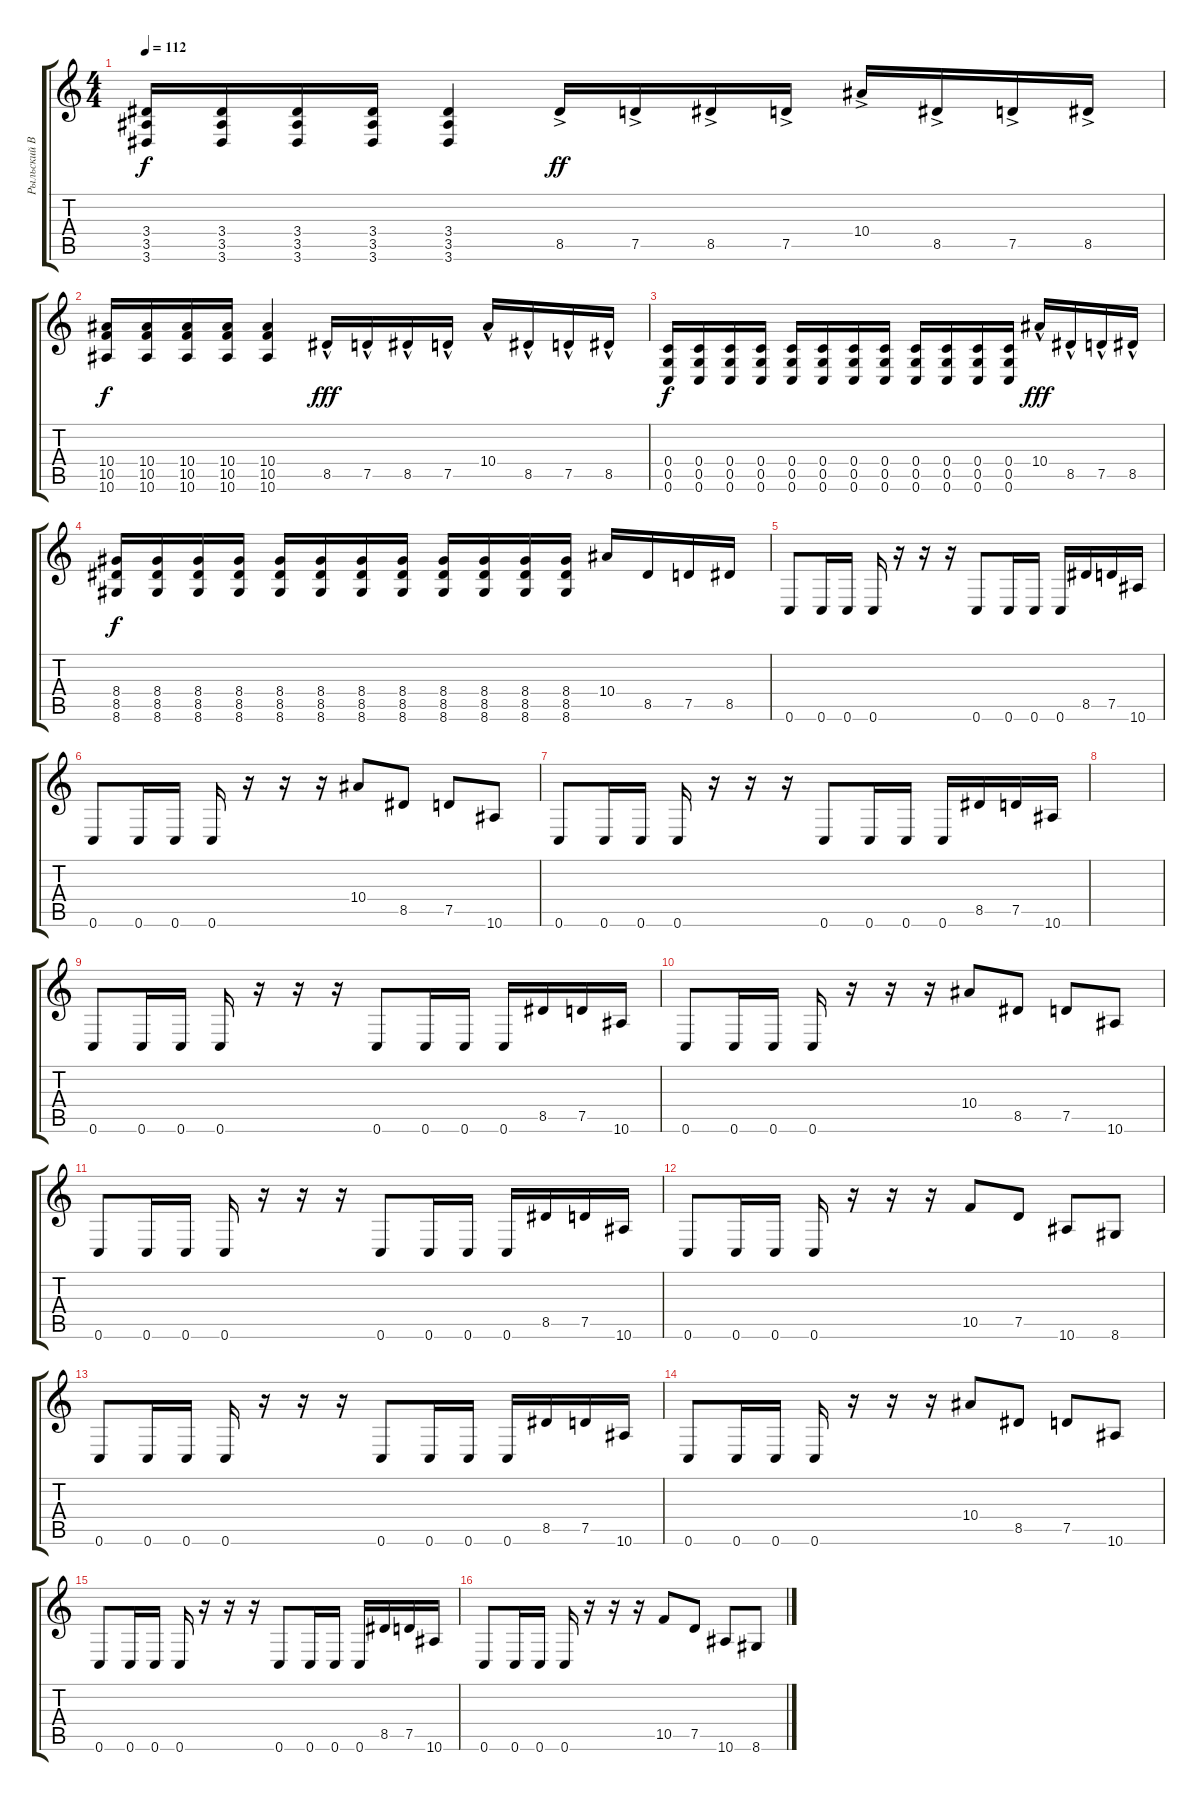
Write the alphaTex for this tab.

\track ("Рыльский Владислав" "Рыльский В") {instrument distortionguitar}
\staff {score tabs}
\tuning (D4 A3 F3 C3 G2 C2) {hide}
\ts (4 4)
\tempo 112
\clef g2
\ks c
(3.4 3.5 3.6).16{dy f} (3.4 3.5 3.6).16 (3.4 3.5 3.6).16 (3.4 3.5 3.6).16 (3.4 3.5 3.6).4 8.5{ac}.16{dy ff} 7.5{ac}.16 8.5{ac}.16 7.5{ac}.16 10.4{ac}.16 8.5{ac}.16 7.5{ac}.16 8.5{ac}.16 |
(10.4 10.5 10.6).16{dy f} (10.4 10.5 10.6).16 (10.4 10.5 10.6).16 (10.4 10.5 10.6).16 (10.4 10.5 10.6).4 8.5{hac}.16{dy fff} 7.5{hac}.16 8.5{hac}.16 7.5{hac}.16 10.4{hac}.16 8.5{hac}.16 7.5{hac}.16 8.5{hac}.16 |
(0.4 0.5 0.6).16{dy f} (0.4 0.5 0.6).16 (0.4 0.5 0.6).16 (0.4 0.5 0.6).16 (0.4 0.5 0.6).16 (0.4 0.5 0.6).16 (0.4 0.5 0.6).16 (0.4 0.5 0.6).16 (0.4 0.5 0.6).16 (0.4 0.5 0.6).16 (0.4 0.5 0.6).16 (0.4 0.5 0.6).16 10.4{hac}.16{dy fff} 8.5{hac}.16 7.5{hac}.16 8.5{hac}.16 |
(8.4 8.5 8.6).16{dy f} (8.4 8.5 8.6).16 (8.4 8.5 8.6).16 (8.4 8.5 8.6).16 (8.4 8.5 8.6).16 (8.4 8.5 8.6).16 (8.4 8.5 8.6).16 (8.4 8.5 8.6).16 (8.4 8.5 8.6).16 (8.4 8.5 8.6).16 (8.4 8.5 8.6).16 (8.4 8.5 8.6).16 10.4.16 8.5.16 7.5.16 8.5.16 |
0.6.8 0.6.16 0.6.16 0.6.16 r.16 r.16 r.16 0.6.8 0.6.16 0.6.16 0.6.16 8.5.16 7.5.16 10.6.16 |
0.6.8 0.6.16 0.6.16 0.6.16 r.16 r.16 r.16 10.4.8 8.5.8 7.5.8 10.6.8 |
0.6.8 0.6.16 0.6.16 0.6.16 r.16 r.16 r.16 0.6.8 0.6.16 0.6.16 0.6.16 8.5.16 7.5.16 10.6.16 |
|
0.6.8 0.6.16 0.6.16 0.6.16 r.16 r.16 r.16 0.6.8 0.6.16 0.6.16 0.6.16 8.5.16 7.5.16 10.6.16 |
0.6.8 0.6.16 0.6.16 0.6.16 r.16 r.16 r.16 10.4.8 8.5.8 7.5.8 10.6.8 |
0.6.8 0.6.16 0.6.16 0.6.16 r.16 r.16 r.16 0.6.8 0.6.16 0.6.16 0.6.16 8.5.16 7.5.16 10.6.16 |
0.6.8 0.6.16 0.6.16 0.6.16 r.16 r.16 r.16 10.5.8 7.5.8 10.6.8 8.6.8 |
0.6.8 0.6.16 0.6.16 0.6.16 r.16 r.16 r.16 0.6.8 0.6.16 0.6.16 0.6.16 8.5.16 7.5.16 10.6.16 |
0.6.8 0.6.16 0.6.16 0.6.16 r.16 r.16 r.16 10.4.8 8.5.8 7.5.8 10.6.8 |
0.6.8 0.6.16 0.6.16 0.6.16 r.16 r.16 r.16 0.6.8 0.6.16 0.6.16 0.6.16 8.5.16 7.5.16 10.6.16 |
0.6.8 0.6.16 0.6.16 0.6.16 r.16 r.16 r.16 10.5.8 7.5.8 10.6.8 8.6.8
